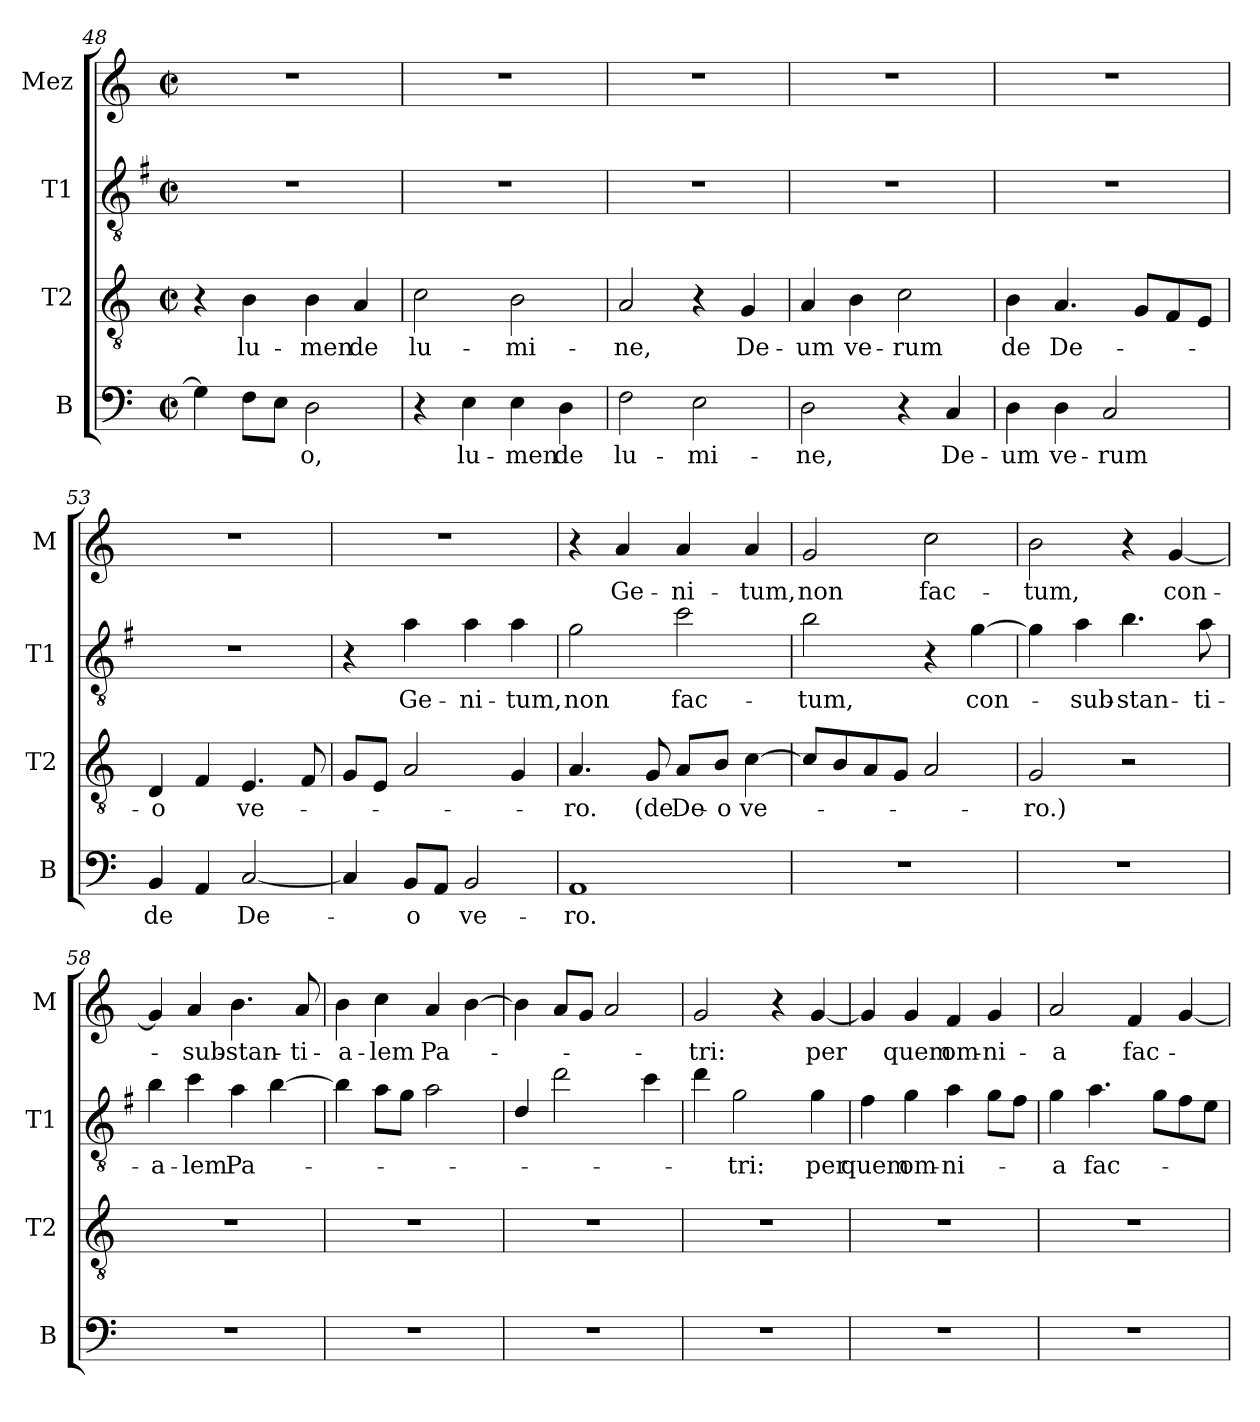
**kern	**text	**kern	**text	**kern	**text	**kern	**text
*part4	*part4	*part3	*part3	*part2	*part2	*part1	*part1
*staff4	*staff4	*staff3	*staff3	*staff2	*staff2	*staff1	*staff1
*I"B	*	*I"T2	*	*I"T1	*	*I"Mez	*
*I'B	*	*I'T2	*	*I'T1	*	*I'M	*
*clefF4	*	*clefGv2	*	*clefGv2	*	*clefG2	*
*	*	*	*	*ITrd4c7	*	*	*
*k[]	*	*k[]	*	*k[]	*	*k[]	*
*M2/2	*	*M2/2	*	*M2/2	*	*M2/2	*
*met(c|)	*	*met(c|)	*	*met(c|)	*	*met(c|)	*
=48	=48	=48	=48	=48	=48	=48	=48
4G\]	.	4r	.	1r	.	1r	.
!	!	!	!LO:LY:b	!	!	!	!
8F\L	.	4B\	lu-	.	.	.	.
8E\J	.	.	.	.	.	.	.
!	!LO:LY:b	!	!LO:LY:b	!	!	!	!
2D\	-o,	4B\	-men	.	.	.	.
!	!	!	!LO:LY:b	!	!	!	!
.	.	4A/	de	.	.	.	.
=49	=49	=49	=49	=49	=49	=49	=49
!	!	!	!LO:LY:b	!	!	!	!
4r	.	2c\	lu-	1r	.	1r	.
!	!LO:LY:b	!	!	!	!	!	!
4E\	lu-	.	.	.	.	.	.
!	!LO:LY:b	!	!LO:LY:b	!	!	!	!
4E\	-men	2B\	-mi-	.	.	.	.
!	!LO:LY:b	!	!	!	!	!	!
4D\	de	.	.	.	.	.	.
=50	=50	=50	=50	=50	=50	=50	=50
!	!LO:LY:b	!	!LO:LY:b	!	!	!	!
2F\	lu-	2A/	-ne,	1r	.	1r	.
!	!LO:LY:b	!	!	!	!	!	!
2E\	-mi-	4r	.	.	.	.	.
!	!	!	!LO:LY:b	!	!	!	!
.	.	4G/	De-	.	.	.	.
!!LO:PB:g=z
=51	=51	=51	=51	=51	=51	=51	=51
!	!LO:LY:b	!	!LO:LY:b	!	!	!	!
2D\	-ne,	4A/	-um	1r	.	1r	.
!	!	!	!LO:LY:b	!	!	!	!
.	.	4B\	ve-	.	.	.	.
!	!	!	!LO:LY:b	!	!	!	!
4r	.	2c\	-rum	.	.	.	.
!	!LO:LY:b	!	!	!	!	!	!
4C/	De-	.	.	.	.	.	.
=52	=52	=52	=52	=52	=52	=52	=52
!	!LO:LY:b	!	!LO:LY:b	!	!	!	!
4D\	-um	4B\	de	1r	.	1r	.
!	!LO:LY:b	!	!LO:LY:b	!	!	!	!
4D\	ve-	4.A/	De-	.	.	.	.
!	!LO:LY:b	!	!	!	!	!	!
2C/	-rum	.	.	.	.	.	.
.	.	8G/L	.	.	.	.	.
.	.	8F/	.	.	.	.	.
.	.	8E/J	.	.	.	.	.
=53	=53	=53	=53	=53	=53	=53	=53
!	!LO:LY:b	!	!LO:LY:b	!	!	!	!
4BB/	de	4D/	-o	1r	.	1r	.
4AA/	.	4F/	.	.	.	.	.
!	!LO:LY:b	!	!LO:LY:b	!	!	!	!
[2C/	De-	4.E/	ve-	.	.	.	.
.	.	8F/	.	.	.	.	.
=54	=54	=54	=54	=54	=54	=54	=54
4C/]	.	8G/L	.	4r	.	1r	.
.	.	8E/J	.	.	.	.	.
!	!LO:LY:b	!	!	!	!LO:LY:b	!	!
8BB/L	-o	2A/	.	4d\	Ge-	.	.
8AA/J	.	.	.	.	.	.	.
!	!LO:LY:b	!	!	!	!LO:LY:b	!	!
2BB/	ve-	.	.	4d\	-ni-	.	.
!	!	!	!	!	!LO:LY:b	!	!
.	.	4G/	.	4d\	-tum,	.	.
=55	=55	=55	=55	=55	=55	=55	=55
!	!LO:LY:b	!	!LO:LY:b	!	!LO:LY:b	!	!
1AA	-ro.	4.A/	-ro.	2c\	non	4r	.
!	!	!	!	!	!	!	!LO:LY:b
.	.	.	.	.	.	4a/	Ge-
!	!	!	!LO:LY:b	!	!	!	!
.	.	8G/	(de	.	.	.	.
!	!	!	!LO:LY:b	!	!LO:LY:b	!	!LO:LY:b
.	.	8A/L	De-	2f\	fac-	4a/	-ni-
!	!	!	!LO:LY:b	!	!	!	!
.	.	8B/J	-o	.	.	.	.
!	!	!	!LO:LY:b	!	!	!	!LO:LY:b
.	.	[4c\	ve-	.	.	4a/	-tum,
!!LO:LB:g=z
=56	=56	=56	=56	=56	=56	=56	=56
!	!	!	!	!	!LO:LY:b	!	!LO:LY:b
1r	.	8c/L]	.	2e\	-tum,	2g/	non
.	.	8B/	.	.	.	.	.
.	.	8A/	.	.	.	.	.
.	.	8G/J	.	.	.	.	.
!	!	!	!	!	!	!	!LO:LY:b
.	.	2A/	.	4r	.	2cc\	fac-
!	!	!	!	!	!LO:LY:b	!	!
.	.	.	.	[4c\	con-	.	.
=57	=57	=57	=57	=57	=57	=57	=57
!	!	!	!LO:LY:b	!	!	!	!LO:LY:b
1r	.	2G/	-ro.)	4c\]	.	2b\	-tum,
!	!	!	!	!	!LO:LY:b	!	!
.	.	.	.	4d\	-sub-	.	.
!	!	!	!	!	!LO:LY:b	!	!
.	.	2r	.	4.e\	-stan-	4r	.
!	!	!	!	!	!	!	!LO:LY:b
.	.	.	.	.	.	[4g/	con-
!	!	!	!	!	!LO:LY:b	!	!
.	.	.	.	8d\	-ti-	.	.
=58	=58	=58	=58	=58	=58	=58	=58
!	!	!	!	!	!LO:LY:b	!	!
1r	.	1r	.	4e\	-a-	4g/]	.
!	!	!	!	!	!LO:LY:b	!	!LO:LY:b
.	.	.	.	4f\	-lem	4a/	sub-
!	!	!	!	!	!LO:LY:b	!	!LO:LY:b
.	.	.	.	4d\	Pa-	4.b\	-stan-
.	.	.	.	[4e\	.	.	.
!	!	!	!	!	!	!	!LO:LY:b
.	.	.	.	.	.	8a/	-ti-
=59	=59	=59	=59	=59	=59	=59	=59
!	!	!	!	!	!	!	!LO:LY:b
1r	.	1r	.	4e\]	.	4b\	-a-
!	!	!	!	!	!	!	!LO:LY:b
.	.	.	.	8d\L	.	4cc\	-lem
.	.	.	.	8c\J	.	.	.
!	!	!	!	!	!	!	!LO:LY:b
.	.	.	.	2d\	.	4a/	Pa-
.	.	.	.	.	.	[4b\	.
=60	=60	=60	=60	=60	=60	=60	=60
1r	.	1r	.	4G/	.	4b\]	.
.	.	.	.	2g\	.	8a/L	.
.	.	.	.	.	.	8g/J	.
.	.	.	.	.	.	2a/	.
.	.	.	.	4f\	.	.	.
=61	=61	=61	=61	=61	=61	=61	=61
!	!	!	!	!	!	!	!LO:LY:b
1r	.	1r	.	4g\	.	2g/	-tri:
!	!	!	!	!	!LO:LY:b	!	!
.	.	.	.	2c\	-tri:	.	.
.	.	.	.	.	.	4r	.
!	!	!	!	!	!LO:LY:b	!	!LO:LY:b
.	.	.	.	4c\	per	[4g/	per
!!LO:LB:g=z
=62	=62	=62	=62	=62	=62	=62	=62
!	!	!	!	!	!LO:LY:b	!	!
1r	.	1r	.	4B\	quem	4g/]	.
!	!	!	!	!	!LO:LY:b	!	!LO:LY:b
.	.	.	.	4c\	om-	4g/	quem
!	!	!	!	!	!LO:LY:b	!	!LO:LY:b
.	.	.	.	4d\	-ni-	4f/	om-
!	!	!	!	!	!	!	!LO:LY:b
.	.	.	.	8c\L	.	4g/	-ni-
.	.	.	.	8B\J	.	.	.
=63	=63	=63	=63	=63	=63	=63	=63
!	!	!	!	!	!LO:LY:b	!	!LO:LY:b
1r	.	1r	.	4c\	a	2a/	-a
!	!	!	!	!	!LO:LY:b	!	!
.	.	.	.	4.d\	fac-	.	.
!	!	!	!	!	!	!	!LO:LY:b
.	.	.	.	.	.	4f/	fac-
.	.	.	.	8c\L	.	.	.
.	.	.	.	8B\	.	[4g/	.
.	.	.	.	8A\J	.	.	.
=	=	=	=	=	=	=	=
*-	*-	*-	*-	*-	*-	*-	*-
